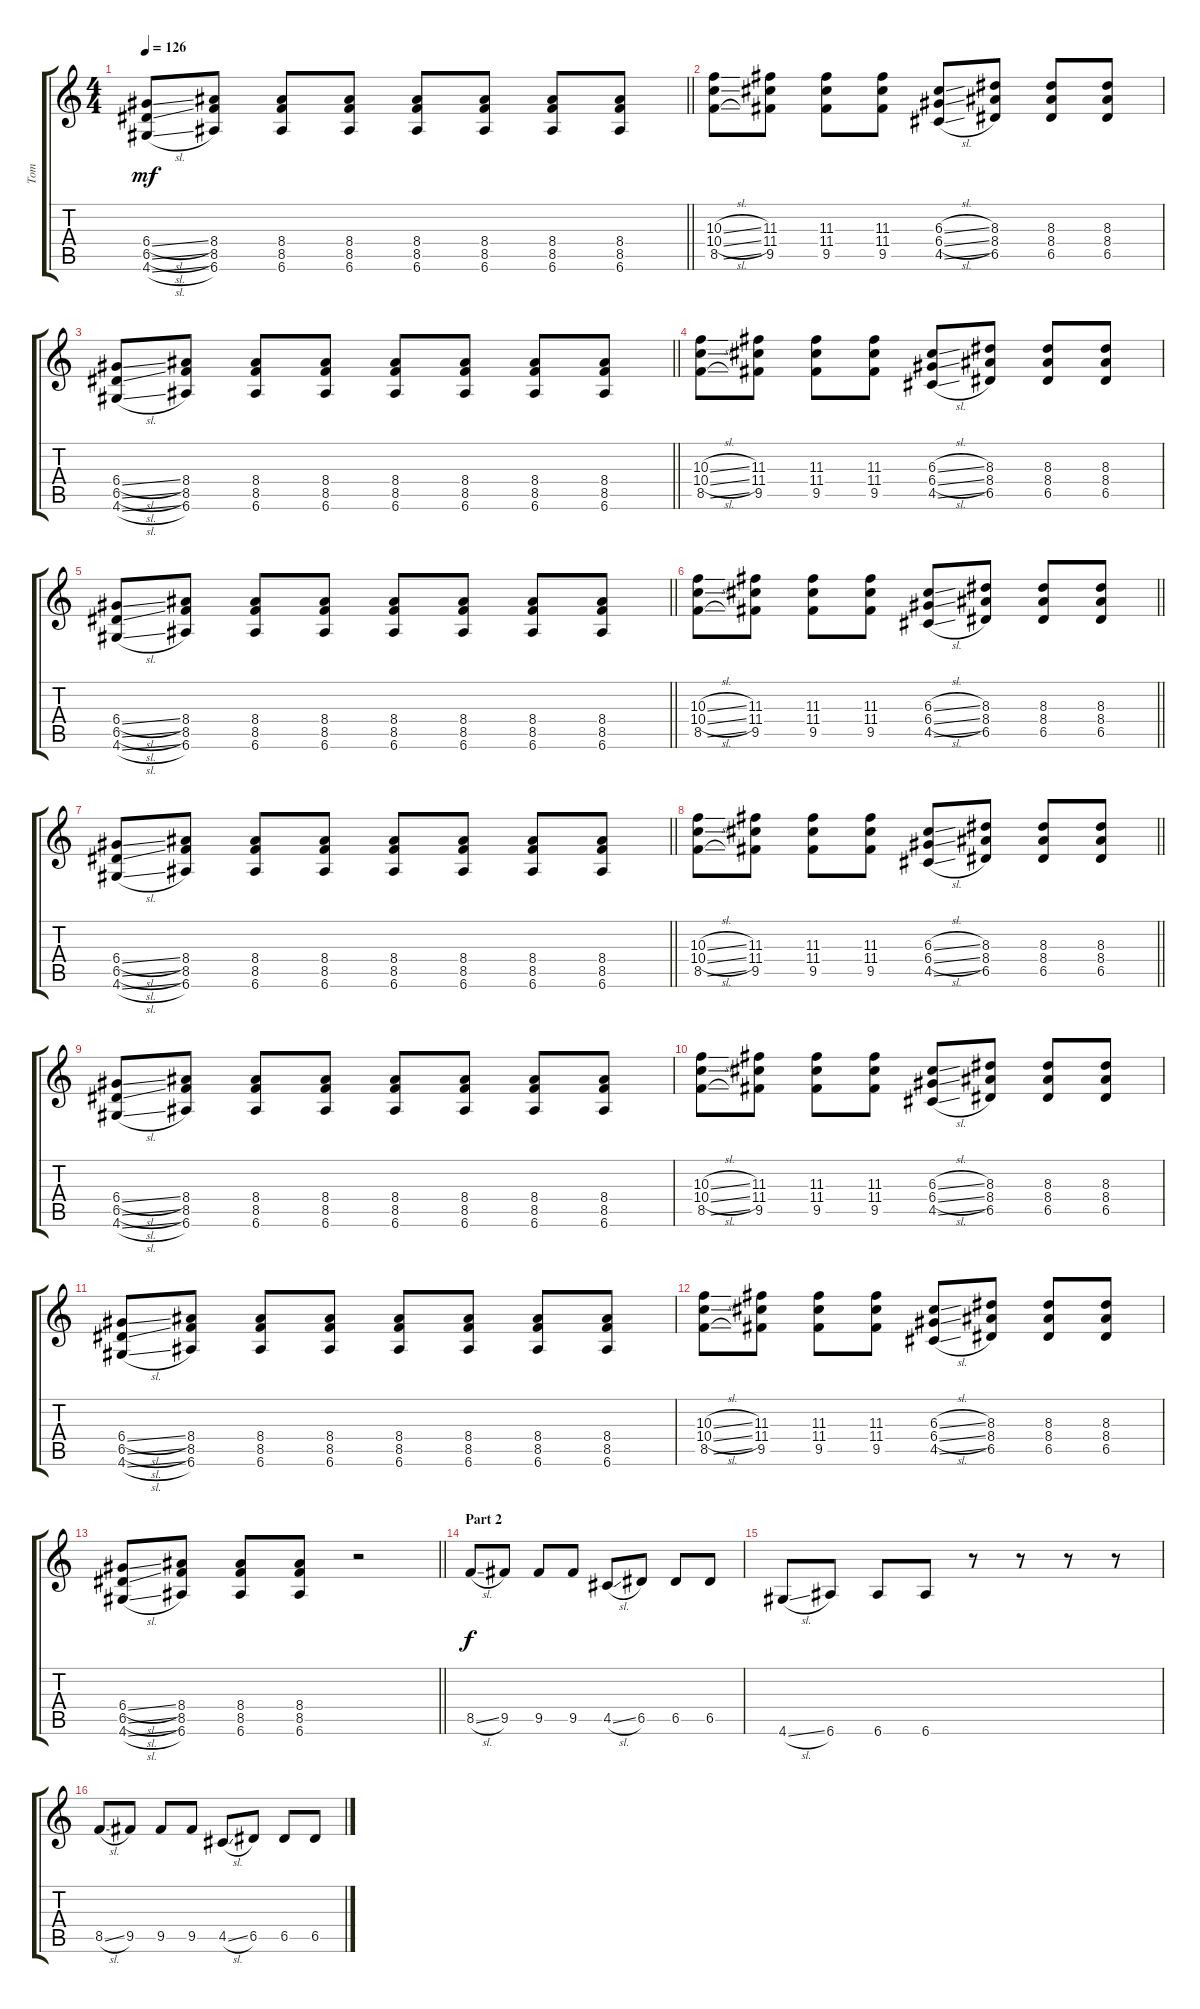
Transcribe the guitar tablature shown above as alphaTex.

\track ("Tom" "Tom") {instrument distortionguitar}
\staff {score tabs}
\tuning (E4 B3 G3 D3 A2 E2) {hide}
\ts (4 4)
\tempo 126
\clef g2
\barLineRight lightlight
\ks c
(6.4{sl} 6.5{sl} 4.6{sl}).8{dy mf} (8.4 8.5 6.6).8 (8.4 8.5 6.6).8 (8.4 8.5 6.6).8 (8.4 8.5 6.6).8 (8.4 8.5 6.6).8 (8.4 8.5 6.6).8 (8.4 8.5 6.6).8 |
(10.3{sl} 10.4{sl} 8.5{sl}).8 (11.3 11.4 9.5).8 (11.3 11.4 9.5).8 (11.3 11.4 9.5).8 (6.3{sl} 6.4{sl} 4.5{sl}).8 (8.3 8.4 6.5).8 (8.3 8.4 6.5).8 (8.3 8.4 6.5).8 |
\barLineRight lightlight
(6.4{sl} 6.5{sl} 4.6{sl}).8 (8.4 8.5 6.6).8 (8.4 8.5 6.6).8 (8.4 8.5 6.6).8 (8.4 8.5 6.6).8 (8.4 8.5 6.6).8 (8.4 8.5 6.6).8 (8.4 8.5 6.6).8 |
(10.3{sl} 10.4{sl} 8.5{sl}).8 (11.3 11.4 9.5).8 (11.3 11.4 9.5).8 (11.3 11.4 9.5).8 (6.3{sl} 6.4{sl} 4.5{sl}).8 (8.3 8.4 6.5).8 (8.3 8.4 6.5).8 (8.3 8.4 6.5).8 |
\barLineRight lightlight
(6.4{sl} 6.5{sl} 4.6{sl}).8 (8.4 8.5 6.6).8 (8.4 8.5 6.6).8 (8.4 8.5 6.6).8 (8.4 8.5 6.6).8 (8.4 8.5 6.6).8 (8.4 8.5 6.6).8 (8.4 8.5 6.6).8 |
\barLineRight lightlight
(10.3{sl} 10.4{sl} 8.5{sl}).8 (11.3 11.4 9.5).8 (11.3 11.4 9.5).8 (11.3 11.4 9.5).8 (6.3{sl} 6.4{sl} 4.5{sl}).8 (8.3 8.4 6.5).8 (8.3 8.4 6.5).8 (8.3 8.4 6.5).8 |
\barLineRight lightlight
(6.4{sl} 6.5{sl} 4.6{sl}).8 (8.4 8.5 6.6).8 (8.4 8.5 6.6).8 (8.4 8.5 6.6).8 (8.4 8.5 6.6).8 (8.4 8.5 6.6).8 (8.4 8.5 6.6).8 (8.4 8.5 6.6).8 |
\barLineRight lightlight
(10.3{sl} 10.4{sl} 8.5{sl}).8 (11.3 11.4 9.5).8 (11.3 11.4 9.5).8 (11.3 11.4 9.5).8 (6.3{sl} 6.4{sl} 4.5{sl}).8 (8.3 8.4 6.5).8 (8.3 8.4 6.5).8 (8.3 8.4 6.5).8 |
(6.4{sl} 6.5{sl} 4.6{sl}).8 (8.4 8.5 6.6).8 (8.4 8.5 6.6).8 (8.4 8.5 6.6).8 (8.4 8.5 6.6).8 (8.4 8.5 6.6).8 (8.4 8.5 6.6).8 (8.4 8.5 6.6).8 |
(10.3{sl} 10.4{sl} 8.5{sl}).8 (11.3 11.4 9.5).8 (11.3 11.4 9.5).8 (11.3 11.4 9.5).8 (6.3{sl} 6.4{sl} 4.5{sl}).8 (8.3 8.4 6.5).8 (8.3 8.4 6.5).8 (8.3 8.4 6.5).8 |
(6.4{sl} 6.5{sl} 4.6{sl}).8 (8.4 8.5 6.6).8 (8.4 8.5 6.6).8 (8.4 8.5 6.6).8 (8.4 8.5 6.6).8 (8.4 8.5 6.6).8 (8.4 8.5 6.6).8 (8.4 8.5 6.6).8 |
(10.3{sl} 10.4{sl} 8.5{sl}).8 (11.3 11.4 9.5).8 (11.3 11.4 9.5).8 (11.3 11.4 9.5).8 (6.3{sl} 6.4{sl} 4.5{sl}).8 (8.3 8.4 6.5).8 (8.3 8.4 6.5).8 (8.3 8.4 6.5).8 |
\barLineRight lightlight
(6.4{sl} 6.5{sl} 4.6{sl}).8 (8.4 8.5 6.6).8 (8.4 8.5 6.6).8 (8.4 8.5 6.6).8 r.2 |
\section ("" "Part 2")
8.5{sl}.8{dy f} 9.5.8 9.5.8 9.5.8 4.5{sl}.8 6.5.8 6.5.8 6.5.8 |
4.6{sl}.8 6.6.8 6.6.8 6.6.8 r.8 r.8 r.8 r.8 |
8.5{sl}.8 9.5.8 9.5.8 9.5.8 4.5{sl}.8 6.5.8 6.5.8 6.5.8
